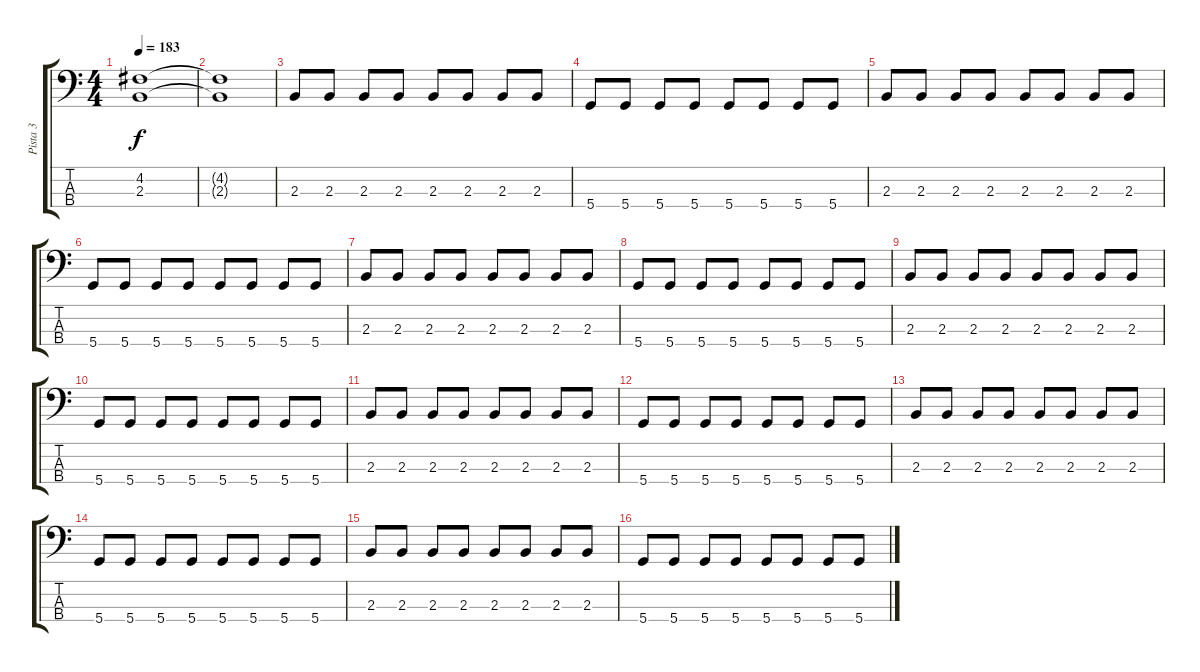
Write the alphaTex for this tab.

\track ("Pista 3" "Pista 3") {instrument electricbassfinger}
\staff {score tabs}
\tuning (G2 D2 A1 D1) {hide}
\ts (4 4)
\tempo 183
\clef f4
\ks c
(4.2{t} 2.3{t}).1{dy f} |
(4.2{t} 2.3{t}).1 |
2.3.8{volume 16} 2.3.8 2.3.8 2.3.8 2.3.8 2.3.8 2.3.8 2.3.8 |
5.4.8 5.4.8 5.4.8 5.4.8 5.4.8 5.4.8 5.4.8 5.4.8 |
2.3.8 2.3.8 2.3.8 2.3.8 2.3.8 2.3.8 2.3.8 2.3.8 |
5.4.8 5.4.8 5.4.8 5.4.8 5.4.8 5.4.8 5.4.8 5.4.8 |
2.3.8 2.3.8 2.3.8 2.3.8 2.3.8 2.3.8 2.3.8 2.3.8 |
5.4.8 5.4.8 5.4.8 5.4.8 5.4.8 5.4.8 5.4.8 5.4.8 |
2.3.8 2.3.8 2.3.8 2.3.8 2.3.8 2.3.8 2.3.8 2.3.8 |
5.4.8 5.4.8 5.4.8 5.4.8 5.4.8 5.4.8 5.4.8 5.4.8 |
2.3.8 2.3.8 2.3.8 2.3.8 2.3.8 2.3.8 2.3.8 2.3.8 |
5.4.8 5.4.8 5.4.8 5.4.8 5.4.8 5.4.8 5.4.8 5.4.8 |
2.3.8 2.3.8 2.3.8 2.3.8 2.3.8 2.3.8 2.3.8 2.3.8 |
5.4.8 5.4.8 5.4.8 5.4.8 5.4.8 5.4.8 5.4.8 5.4.8 |
2.3.8 2.3.8 2.3.8 2.3.8 2.3.8 2.3.8 2.3.8 2.3.8 |
5.4.8 5.4.8 5.4.8 5.4.8 5.4.8 5.4.8 5.4.8 5.4.8
